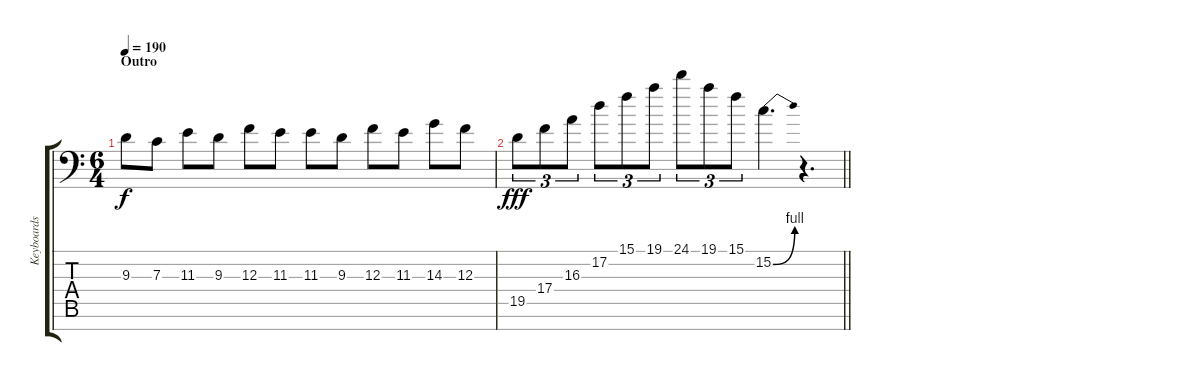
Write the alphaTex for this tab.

\track ("Keyboards" "Keyboards") {instrument stringensemble1}
\staff {score tabs}
\tuning (D4 A3 F3 C3 G2 D2 A1) {hide}
\ts (6 4)
\section ("" "Outro")
\tempo 190
\clef f4
\ks c
9.3.8{dy f instrument lead2sawtooth} 7.3.8 11.3.8 9.3.8 12.3.8 11.3.8 11.3.8 9.3.8 12.3.8 11.3.8 14.3.8 12.3.8 |
\barLineRight lightlight
19.5.8{tu (3 2) dy fff} 17.4.8{tu (3 2)} 16.3.8{tu (3 2)} 17.2.8{tu (3 2)} 15.1.8{tu (3 2)} 19.1.8{tu (3 2)} 24.1.8{tu (3 2)} 19.1.8{tu (3 2)} 15.1.8{tu (3 2)} 15.2{be (bend 0 0 60 4)}.4{d} r.4{d}
